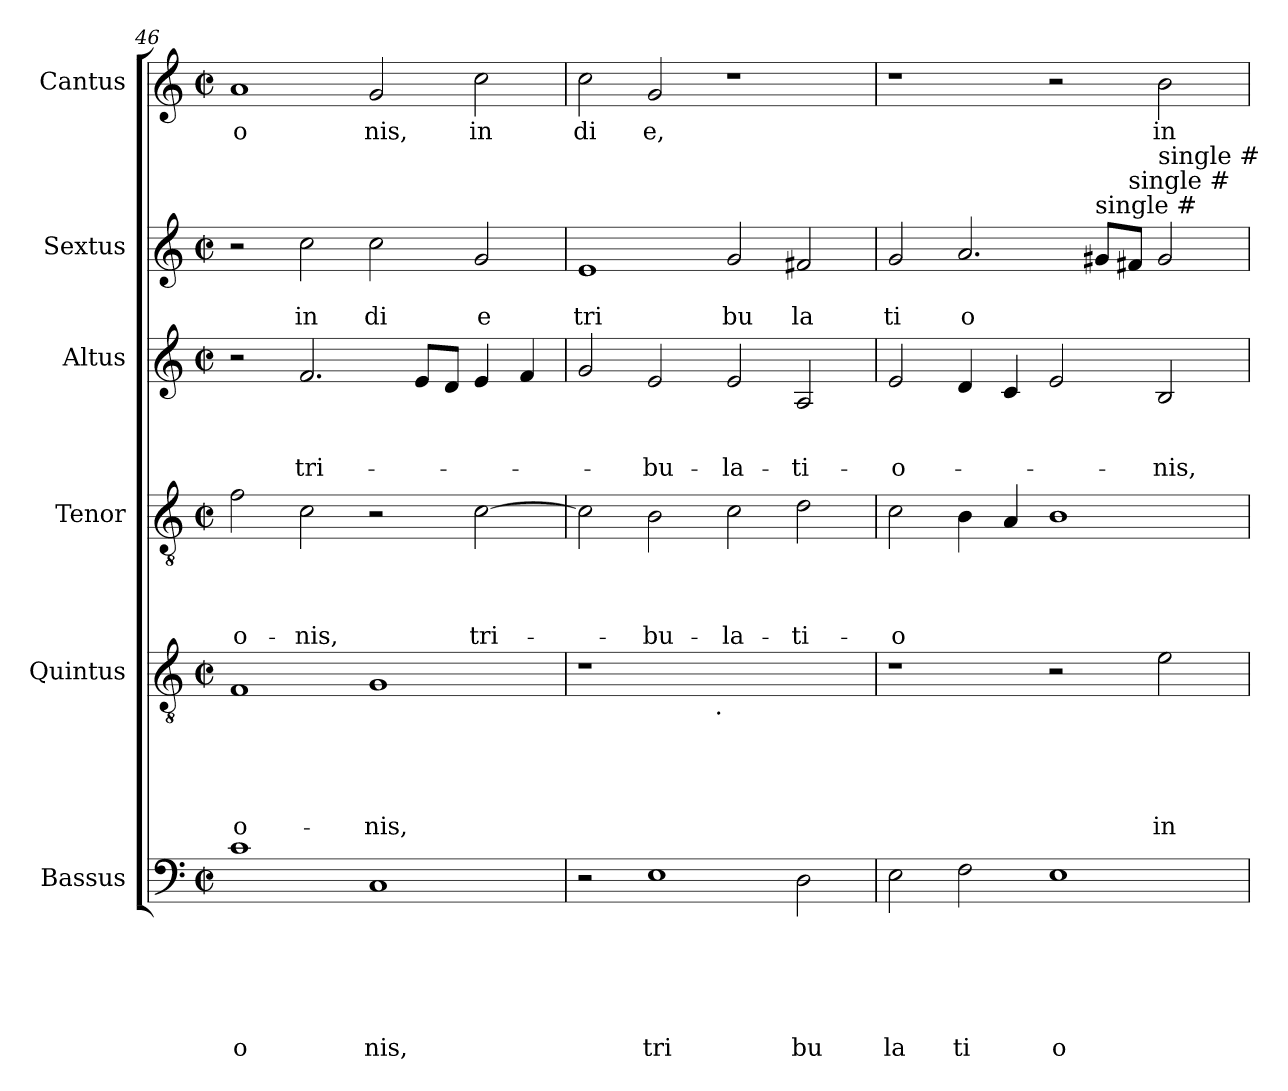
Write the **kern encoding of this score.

**kern	**text	**text	**text	**text	**text	**text	**kern	**text	**text	**text	**text	**text	**kern	**text	**text	**text	**text	**kern	**text	**text	**text	**kern	**text	**text	**kern	**text
*part6	*part6	*part6	*part6	*part6	*part6	*part6	*part5	*part5	*part5	*part5	*part5	*part5	*part4	*part4	*part4	*part4	*part4	*part3	*part3	*part3	*part3	*part2	*part2	*part2	*part1	*part1
*staff6	*staff6	*staff6	*staff6	*staff6	*staff6	*staff6	*staff5	*staff5	*staff5	*staff5	*staff5	*staff5	*staff4	*staff4	*staff4	*staff4	*staff4	*staff3	*staff3	*staff3	*staff3	*staff2	*staff2	*staff2	*staff1	*staff1
*I"Bassus	*	*	*	*	*	*	*I"Quintus	*	*	*	*	*	*I"Tenor	*	*	*	*	*I"Altus	*	*	*	*I"Sextus	*	*	*I"Cantus	*
*clefF4	*	*	*	*	*	*	*clefGv2	*	*	*	*	*	*clefGv2	*	*	*	*	*clefG2	*	*	*	*clefG2	*	*	*clefG2	*
*k[]	*	*	*	*	*	*	*k[]	*	*	*	*	*	*k[]	*	*	*	*	*k[]	*	*	*	*k[]	*	*	*k[]	*
*C:	*	*	*	*	*	*	*C:	*	*	*	*	*	*C:	*	*	*	*	*C:	*	*	*	*C:	*	*	*C:	*
*M2/2	*	*	*	*	*	*	*M2/2	*	*	*	*	*	*M2/2	*	*	*	*	*M2/2	*	*	*	*M2/2	*	*	*M2/2	*
*met(c|)	*	*	*	*	*	*	*met(c|)	*	*	*	*	*	*met(c|)	*	*	*	*	*met(c|)	*	*	*	*met(c|)	*	*	*met(c|)	*
=46	=46	=46	=46	=46	=46	=46	=46	=46	=46	=46	=46	=46	=46	=46	=46	=46	=46	=46	=46	=46	=46	=46	=46	=46	=46	=46
!	!	!	!	!	!	!LO:LY:b	!	!	!	!	!	!LO:LY:b	!	!	!	!	!LO:LY:b	!	!	!	!	!	!	!	!	!LO:LY:b
1c	.	.	.	.	.	o	1F	.	.	.	.	-o-	2f\	.	.	.	-o-	2r	.	.	.	2r	.	.	1a	o
!	!	!	!	!	!	!	!	!	!	!	!	!	!	!	!	!	!LO:LY:b	!	!	!	!LO:LY:b	!	!	!LO:LY:b	!	!
.	.	.	.	.	.	.	.	.	.	.	.	.	2c\	.	.	.	-nis,	2.f/	.	.	tri-	2cc\	.	in	.	.
!	!	!	!	!	!	!LO:LY:b	!	!	!	!	!	!LO:LY:b	!	!	!	!	!	!	!	!	!	!	!	!LO:LY:b	!	!LO:LY:b
1C	.	.	.	.	.	nis,	1G	.	.	.	.	-nis,	2r	.	.	.	.	.	.	.	.	2cc\	.	di	2g/	nis,
.	.	.	.	.	.	.	.	.	.	.	.	.	.	.	.	.	.	8e/L	.	.	.	.	.	.	.	.
.	.	.	.	.	.	.	.	.	.	.	.	.	.	.	.	.	.	8d/J	.	.	.	.	.	.	.	.
!	!	!	!	!	!	!	!	!	!	!	!	!	!	!	!	!	!LO:LY:b	!	!	!	!	!	!	!LO:LY:b	!	!LO:LY:b
.	.	.	.	.	.	.	.	.	.	.	.	.	[>2c\	.	.	.	tri-	4e/	.	.	.	2g/	.	e	2cc\	in
.	.	.	.	.	.	.	.	.	.	.	.	.	.	.	.	.	.	4f/	.	.	.	.	.	.	.	.
=47	=47	=47	=47	=47	=47	=47	=47	=47	=47	=47	=47	=47	=47	=47	=47	=47	=47	=47	=47	=47	=47	=47	=47	=47	=47	=47
!	!	!	!	!	!	!	!	!	!	!	!	!	!	!	!	!	!	!	!	!	!	!	!	!LO:LY:b	!	!LO:LY:b
*	*	*	*	*	*	*	*^	*	*	*	*	*	*	*	*	*	*	*	*	*	*	*	*	*	*	*
2r	.	.	.	.	.	.	1r	2ryy	.	.	.	.	.	2c\]	.	.	.	.	2g/	.	.	.	1e	.	tri	2cc\	di
!	!	!	!	!	!	!LO:LY:b	!	!	!	!	!	!	!	!	!	!	!	!LO:LY:b	!	!	!	!LO:LY:b	!	!	!	!	!LO:LY:b
1E	.	.	.	.	.	tri	.	4...ryy	.	.	.	.	.	2B\	.	.	.	-bu-	2e/	.	.	-bu-	.	.	.	2g/	e,
!	!	!	!	!	!	!	!	!LO:TX:b:t=.	!	!	!	!	!	!	!	!	!	!	!	!	!	!	!	!	!	!	!
.	.	.	.	.	.	.	.	1ryy	.	.	.	.	.	.	.	.	.	.	.	.	.	.	.	.	.	.	.
!	!	!	!	!	!	!	!	!	!	!	!	!	!	!	!	!	!	!LO:LY:b	!	!	!	!LO:LY:b	!	!	!LO:LY:b	!	!
.	.	.	.	.	.	.	1ryy	.	.	.	.	.	.	2c\	.	.	.	-la-	2e/	.	.	-la-	2g/	.	bu	1r	.
!	!	!	!	!	!	!LO:LY:b	!	!	!	!	!	!	!	!	!	!	!	!LO:LY:b	!	!	!	!LO:LY:b	!	!	!LO:LY:b	!	!
2D\	.	.	.	.	.	bu	.	.	.	.	.	.	.	2d\	.	.	.	-ti-	2A/	.	.	-ti-	2f#X/	.	la	.	.
.	.	.	.	.	.	.	.	32ryy	.	.	.	.	.	.	.	.	.	.	.	.	.	.	.	.	.	.	.
!!LO:PB:g=z
=48	=48	=48	=48	=48	=48	=48	=48	=48	=48	=48	=48	=48	=48	=48	=48	=48	=48	=48	=48	=48	=48	=48	=48	=48	=48	=48	=48
!	!	!	!	!	!	!LO:LY:b	!	!	!	!	!	!	!	!	!	!	!	!LO:LY:b	!	!	!	!LO:LY:b	!	!	!LO:LY:b	!	!
*	*	*	*	*	*	*	*v	*v	*	*	*	*	*	*	*	*	*	*	*	*	*	*	*	*	*	*	*
2E\	.	.	.	.	.	la	1r	.	.	.	.	.	2c\	.	.	.	-o	2e/	.	.	-o-	2g/	.	ti	1r	.
!	!	!	!	!	!	!LO:LY:b	!	!	!	!	!	!	!	!	!	!	!	!	!	!	!	!	!	!LO:LY:b	!	!
2F\	.	.	.	.	.	ti	.	.	.	.	.	.	4B\	.	.	.	.	4d/	.	.	.	2.a/	.	o	.	.
.	.	.	.	.	.	.	.	.	.	.	.	.	4A/	.	.	.	.	4c/	.	.	.	.	.	.	.	.
!	!	!	!	!	!	!LO:LY:b	!	!	!	!	!	!	!	!	!	!	!	!	!	!	!	!	!	!	!	!
1E	.	.	.	.	.	o	2r	.	.	.	.	.	1B	.	.	.	.	2e/	.	.	.	.	.	.	2r	.
!	!	!	!	!	!	!	!	!	!	!	!	!	!	!	!	!	!	!	!	!	!	!LO:TX:a:t=single #	!	!	!	!
.	.	.	.	.	.	.	.	.	.	.	.	.	.	.	.	.	.	.	.	.	.	8g#/L	.	.	.	.
!	!	!	!	!	!	!	!	!	!	!	!	!	!	!	!	!	!	!	!	!	!	!LO:TX:a:t=single #	!	!	!	!
.	.	.	.	.	.	.	.	.	.	.	.	.	.	.	.	.	.	.	.	.	.	8f#/J	.	.	.	.
!	!	!	!	!	!	!	!	!	!	!	!	!	!	!	!	!	!	!	!	!	!	!LO:TX:a:t=single #	!	!	!	!
!	!	!	!	!	!	!	!	!	!	!	!	!LO:LY:b	!	!	!	!	!	!	!	!	!LO:LY:b	!	!	!	!	!LO:LY:b
.	.	.	.	.	.	.	2e\	.	.	.	.	in	.	.	.	.	.	2B/	.	.	-nis,	2g#/	.	.	2b\	in
=	=	=	=	=	=	=	=	=	=	=	=	=	=	=	=	=	=	=	=	=	=	=	=	=	=	=
*-	*-	*-	*-	*-	*-	*-	*-	*-	*-	*-	*-	*-	*-	*-	*-	*-	*-	*-	*-	*-	*-	*-	*-	*-	*-	*-
